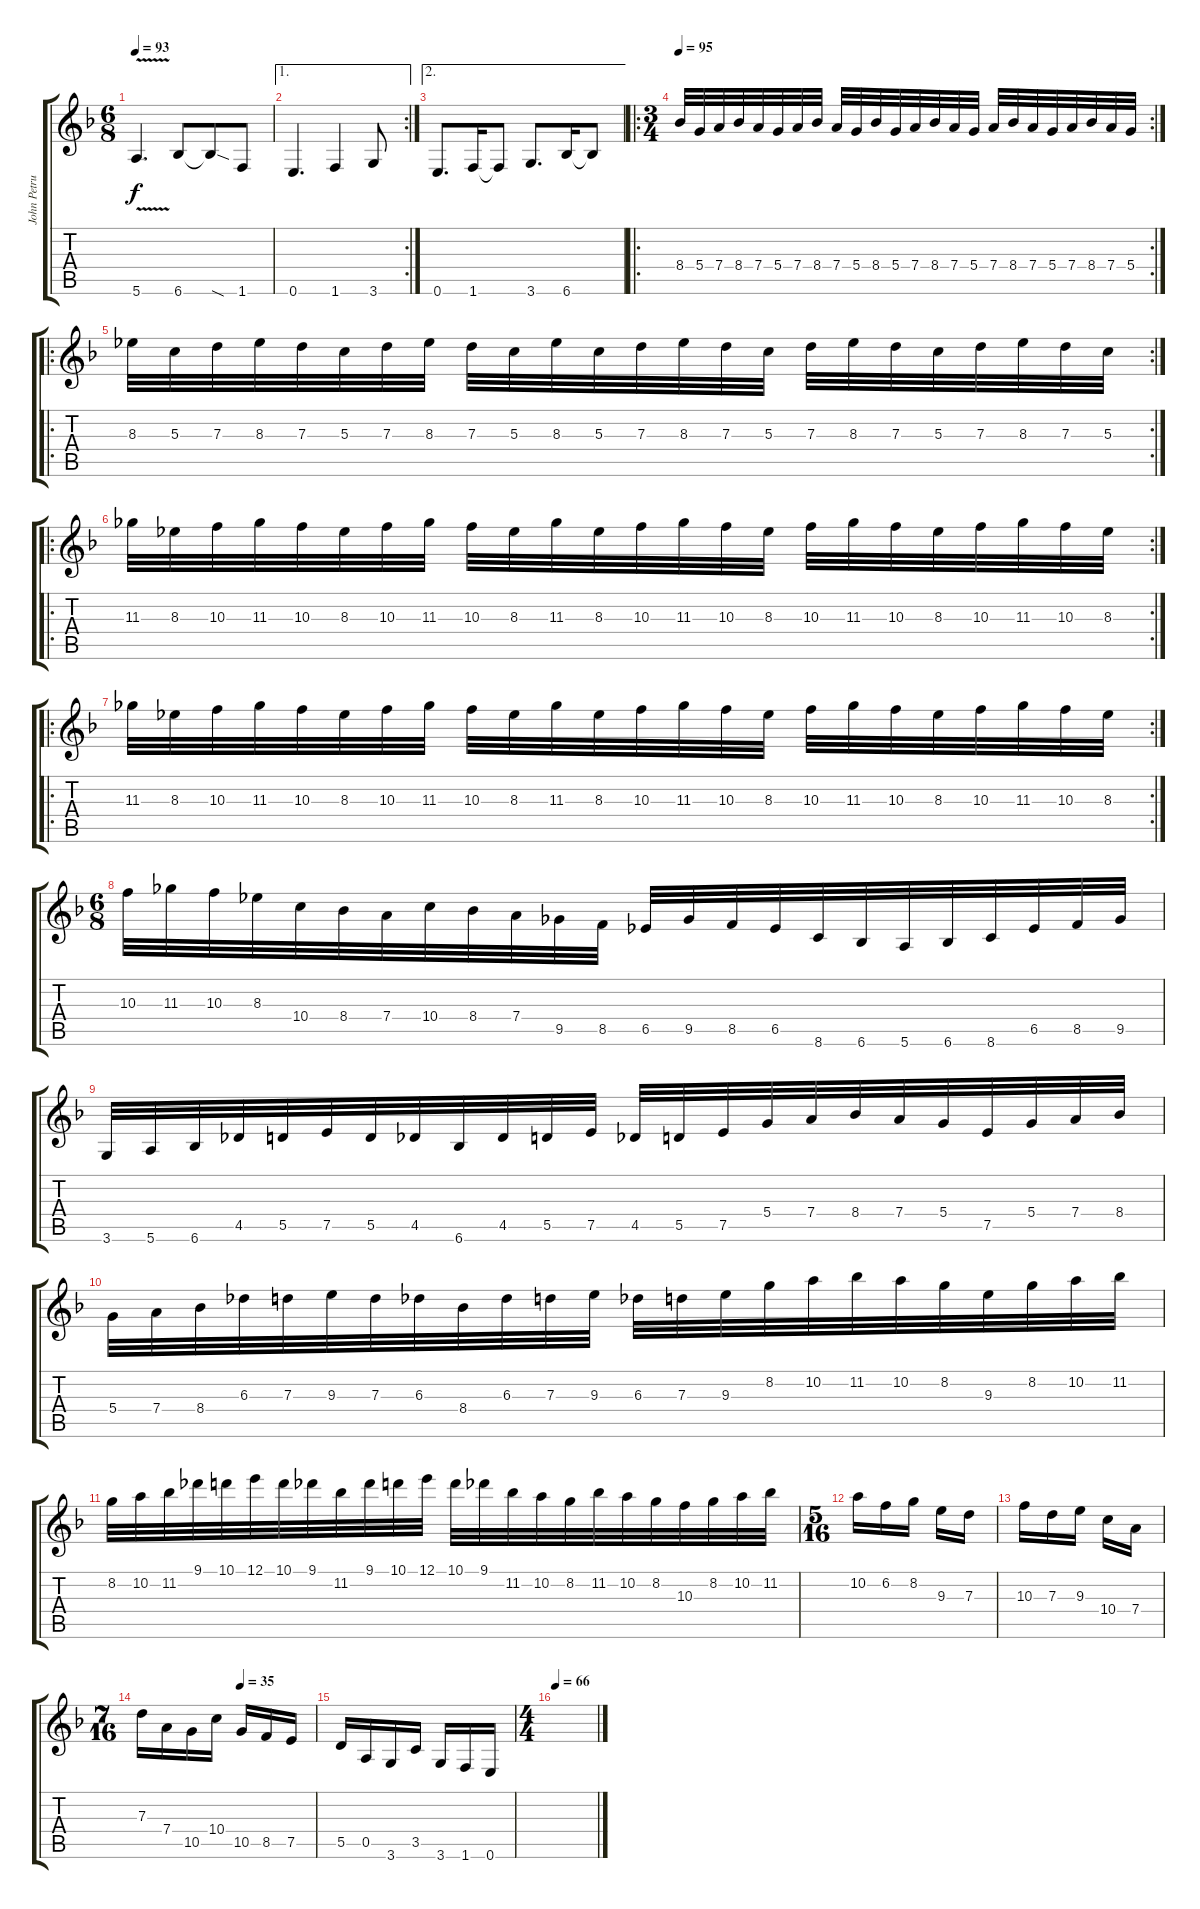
\track ("John Petrucci - Guitar" "John Petru") {instrument distortionguitar}
\staff {score tabs}
\tuning (E4 B3 G3 D3 A2 E2) {hide}
\ts (6 8)
\tempo 93
\clef g2
\ks dminor
5.6{v}.4{d dy f} 6.6.8 6.6{sod t}.8 1.6.8 |
\ae 1
\rc 2
0.6.4{d} 1.6.4 3.6.8 |
\ae 2
0.6.8{d} 1.6.16 1.6{t}.8 3.6.8{d} 6.6.16 6.6{t}.8 |
\ro
\rc 2
\ts (3 4)
\tempo 95
8.4.32 5.4.32 7.4.32 8.4.32 7.4.32 5.4.32 7.4.32 8.4.32 7.4.32 5.4.32 8.4.32 5.4.32 7.4.32 8.4.32 7.4.32 5.4.32 7.4.32 8.4.32 7.4.32 5.4.32 7.4.32 8.4.32 7.4.32 5.4.32 |
\ro
\rc 2
8.3.32 5.3.32 7.3.32 8.3.32 7.3.32 5.3.32 7.3.32 8.3.32 7.3.32 5.3.32 8.3.32 5.3.32 7.3.32 8.3.32 7.3.32 5.3.32 7.3.32 8.3.32 7.3.32 5.3.32 7.3.32 8.3.32 7.3.32 5.3.32 |
\ro
\rc 2
11.3.32 8.3.32 10.3.32 11.3.32 10.3.32 8.3.32 10.3.32 11.3.32 10.3.32 8.3.32 11.3.32 8.3.32 10.3.32 11.3.32 10.3.32 8.3.32 10.3.32 11.3.32 10.3.32 8.3.32 10.3.32 11.3.32 10.3.32 8.3.32 |
\ro
\rc 2
11.3.32 8.3.32 10.3.32 11.3.32 10.3.32 8.3.32 10.3.32 11.3.32 10.3.32 8.3.32 11.3.32 8.3.32 10.3.32 11.3.32 10.3.32 8.3.32 10.3.32 11.3.32 10.3.32 8.3.32 10.3.32 11.3.32 10.3.32 8.3.32 |
\ts (6 8)
10.3.32 11.3.32 10.3.32 8.3.32 10.4.32 8.4.32 7.4.32 10.4.32 8.4.32 7.4.32 9.5.32 8.5.32 6.5.32 9.5.32 8.5.32 6.5.32 8.6.32 6.6.32 5.6.32 6.6.32 8.6.32 6.5.32 8.5.32 9.5.32 |
3.6.32 5.6.32 6.6.32 4.5.32 5.5.32 7.5.32 5.5.32 4.5.32 6.6.32 4.5.32 5.5.32 7.5.32 4.5.32 5.5.32 7.5.32 5.4.32 7.4.32 8.4.32 7.4.32 5.4.32 7.5.32 5.4.32 7.4.32 8.4.32 |
5.4.32 7.4.32 8.4.32 6.3.32 7.3.32 9.3.32 7.3.32 6.3.32 8.4.32 6.3.32 7.3.32 9.3.32 6.3.32 7.3.32 9.3.32 8.2.32 10.2.32 11.2.32 10.2.32 8.2.32 9.3.32 8.2.32 10.2.32 11.2.32 |
8.2.32 10.2.32 11.2.32 9.1.32 10.1.32 12.1.32 10.1.32 9.1.32 11.2.32 9.1.32 10.1.32 12.1.32 10.1.32 9.1.32 11.2.32 10.2.32 8.2.32 11.2.32 10.2.32 8.2.32 10.3.32 8.2.32 10.2.32 11.2.32 |
\ts (5 16)
10.2.16 6.2.16 8.2.16 9.3.16 7.3.16 |
10.3.16 7.3.16 9.3.16 10.4.16 7.4.16 |
\ts (7 16)
\tempo (35 0.5714285714285714)
7.3.16 7.4.16 10.5.16 10.4.16 10.5.16 8.5.16 7.5.16 |
5.5.16 0.5.16 3.6.16 3.5.16 3.6.16 1.6.16 0.6.16 |
\ts (4 4)
\tempo 66
